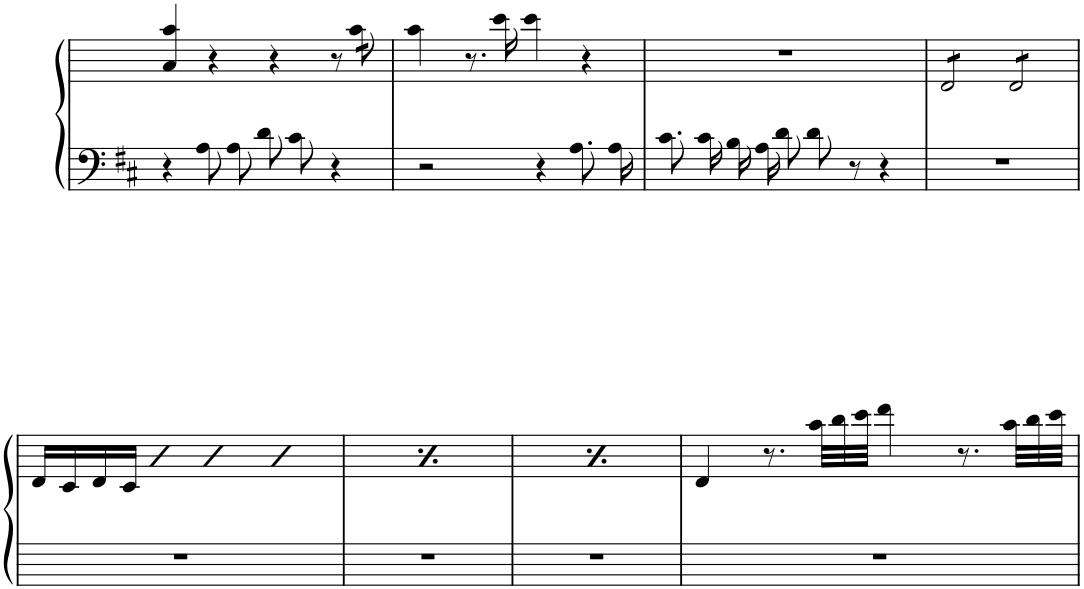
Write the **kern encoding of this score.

**kern	**kern
*part1	*part1
*staff2	*staff1
*I"Piano	*
*I'Pno.	*
*clefF4	*clefG2
*k[f#c#]	*k[]
*M4/4	*M4/4
*met(c)	*met(c)
=1	=1
4r	4a/ 4aa/
8A\L	4r
8A\J	.
8d\L	4r
8c#\J	.
4r	8r
*	*tremolo
.	16aa\
.	16aa\
*	*Xtremolo
=2	=2
2r	4aa\
.	8.r
.	16ccc\
4r	4ccc\
8.A\L	4r
16A\Jk	.
=3	=3
8.c#\L	1r
16c#\Jk	.
16B\LL	.
16A\J	.
8d\J	.
8d\	.
8r	.
4r	.
=4	=4
*	*tremolo
1r	8d/L
.	8d/
.	8d/
.	8d/J
.	8d/L
.	8d/
.	8d/
.	8d/J
*	*Xtremolo
!!LO:LB:g=z
=5	=5
*k[f#c#]	*k[f#c#]
*	*^
1r	16d/LL	4ryy
.	16c#/	.
.	16d/	.
.	16c#/JJ	.
.	16ryy	4b
.	16ryy	.
.	8ryy	.
.	2ryy	4b
.	.	4b
=6	=6	=6
1r	16d/LL	4ryy
.	16c#/	.
.	16d/	.
.	16c#/JJ	.
.	16ryy	4b
.	16ryy	.
.	8ryy	.
.	2ryy	4b
.	.	4b
=7	=7	=7
1r	16d/LL	4ryy
.	16c#/	.
.	16d/	.
.	16c#/JJ	.
.	16ryy	4b
.	16ryy	.
.	8ryy	.
.	2ryy	4b
.	.	4b
*	*v	*v
=8	=8
1r	4d/
.	8.r
*	*Xbrackettup
.	48aa\LLL
.	48bb\
.	48ccc#\JJJ
.	4ddd\
.	8.r
.	48aa\LLL
.	48bb\
.	48ccc#\JJJ
=	=
*-	*-
